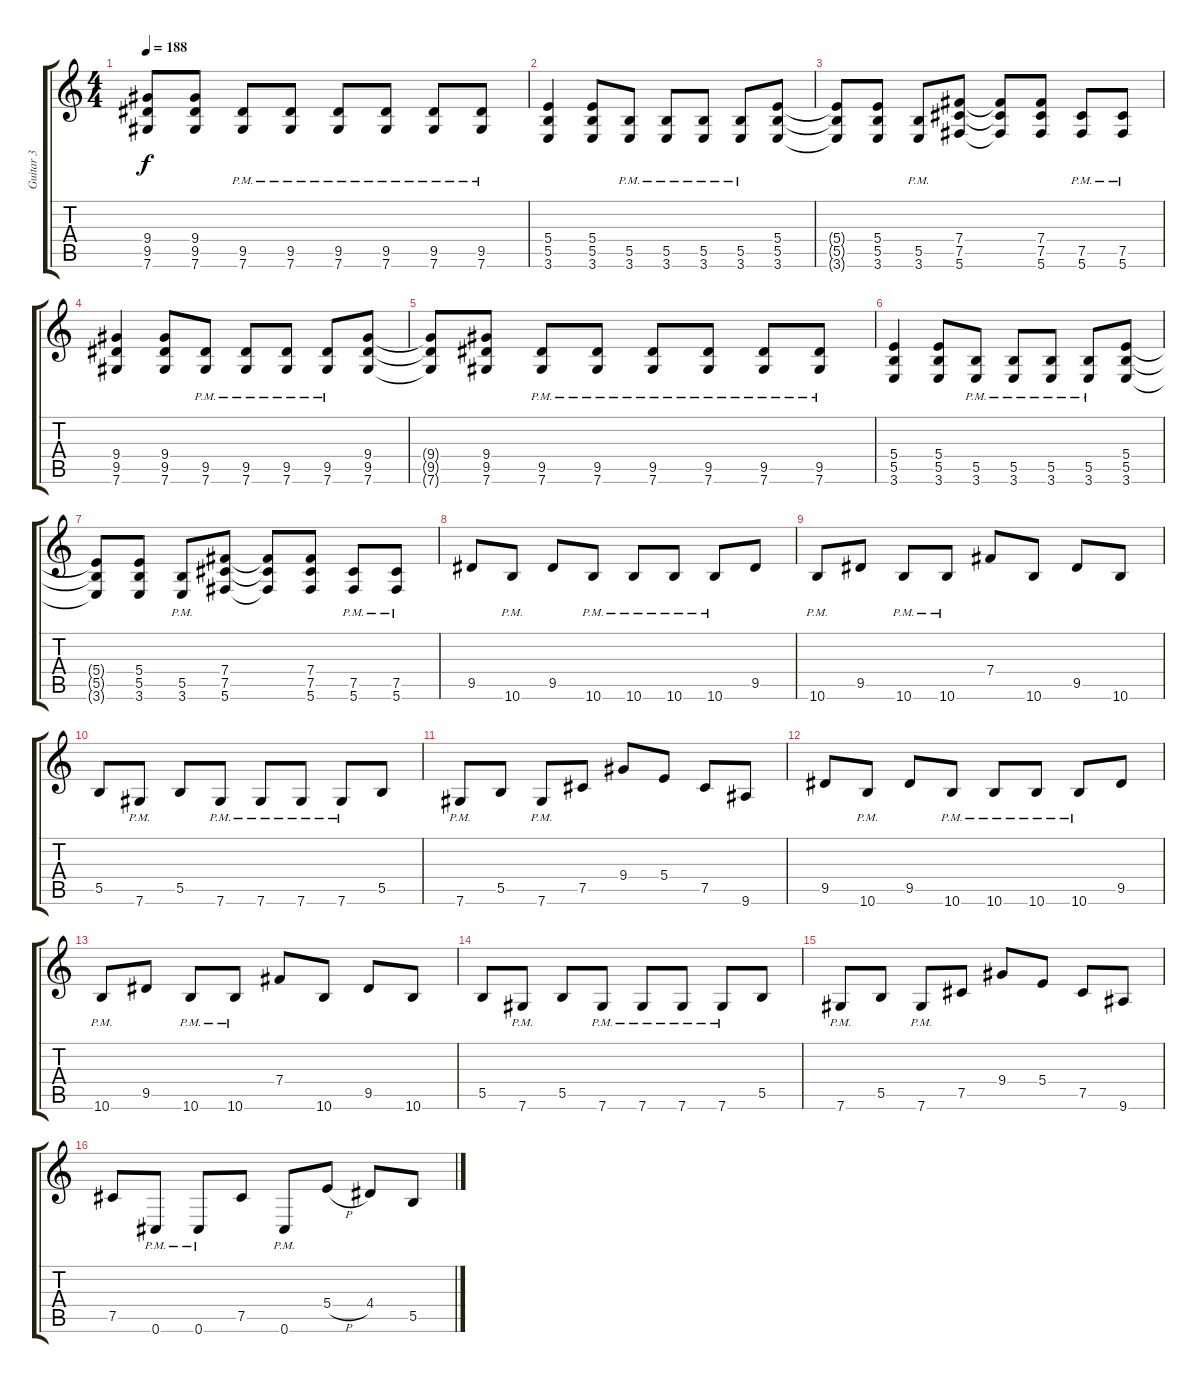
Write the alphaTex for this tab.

\track ("Guitar 3" "Guitar 3") {instrument distortionguitar}
\staff {score tabs}
\tuning (Db4 Ab3 E3 B2 Gb2 Db2) {hide}
\ts (4 4)
\tempo 188
\clef g2
\ks c
(9.4{t} 9.5{t} 7.6{t}).8{dy f} (9.4 9.5 7.6).8 (9.5{pm} 7.6{pm}).8 (9.5{pm} 7.6{pm}).8 (9.5{pm} 7.6{pm}).8 (9.5{pm} 7.6{pm}).8 (9.5{pm} 7.6{pm}).8 (9.5{pm} 7.6{pm}).8 |
(5.4 5.5 3.6).4 (5.4 5.5 3.6).8 (5.5{pm} 3.6{pm}).8 (5.5{pm} 3.6{pm}).8 (5.5{pm} 3.6{pm}).8 (5.5{pm} 3.6{pm}).8 (5.4 5.5 3.6).8 |
(5.4{t} 5.5{t} 3.6{t}).8 (5.4 5.5 3.6).8 (5.5{pm} 3.6{pm}).8 (7.4 7.5 5.6).8 (7.4{t} 7.5{t} 5.6{t}).8 (7.4 7.5 5.6).8 (7.5{pm} 5.6{pm}).8 (7.5{pm} 5.6{pm}).8 |
(9.4 9.5 7.6).4 (9.4 9.5 7.6).8 (9.5{pm} 7.6{pm}).8 (9.5{pm} 7.6{pm}).8 (9.5{pm} 7.6{pm}).8 (9.5{pm} 7.6{pm}).8 (9.4 9.5 7.6).8 |
(9.4{t} 9.5{t} 7.6{t}).8 (9.4 9.5 7.6).8 (9.5{pm} 7.6{pm}).8 (9.5{pm} 7.6{pm}).8 (9.5{pm} 7.6{pm}).8 (9.5{pm} 7.6{pm}).8 (9.5{pm} 7.6{pm}).8 (9.5{pm} 7.6{pm}).8 |
(5.4 5.5 3.6).4 (5.4 5.5 3.6).8 (5.5{pm} 3.6{pm}).8 (5.5{pm} 3.6{pm}).8 (5.5{pm} 3.6{pm}).8 (5.5{pm} 3.6{pm}).8 (5.4 5.5 3.6).8 |
(5.4{t} 5.5{t} 3.6{t}).8 (5.4 5.5 3.6).8 (5.5{pm} 3.6{pm}).8 (7.4 7.5 5.6).8 (7.4{t} 7.5{t} 5.6{t}).8 (7.4 7.5 5.6).8 (7.5{pm} 5.6{pm}).8 (7.5{pm} 5.6{pm}).8 |
9.5.8 10.6{pm}.8 9.5.8 10.6{pm}.8 10.6{pm}.8 10.6{pm}.8 10.6{pm}.8 9.5.8 |
10.6{pm}.8 9.5.8 10.6{pm}.8 10.6{pm}.8 7.4.8 10.6.8 9.5.8 10.6.8 |
5.5.8 7.6{pm}.8 5.5.8 7.6{pm}.8 7.6{pm}.8 7.6{pm}.8 7.6{pm}.8 5.5.8 |
7.6{pm}.8 5.5.8 7.6{pm}.8 7.5.8 9.4.8 5.4.8 7.5.8 9.6.8 |
9.5.8 10.6{pm}.8 9.5.8 10.6{pm}.8 10.6{pm}.8 10.6{pm}.8 10.6{pm}.8 9.5.8 |
10.6{pm}.8 9.5.8 10.6{pm}.8 10.6{pm}.8 7.4.8 10.6.8 9.5.8 10.6.8 |
5.5.8 7.6{pm}.8 5.5.8 7.6{pm}.8 7.6{pm}.8 7.6{pm}.8 7.6{pm}.8 5.5.8 |
7.6{pm}.8 5.5.8 7.6{pm}.8 7.5.8 9.4.8 5.4.8 7.5.8 9.6.8 |
7.5.8 0.6{pm}.8 0.6{pm}.8 7.5.8 0.6{pm}.8 5.4{h}.8 4.4.8 5.5.8
